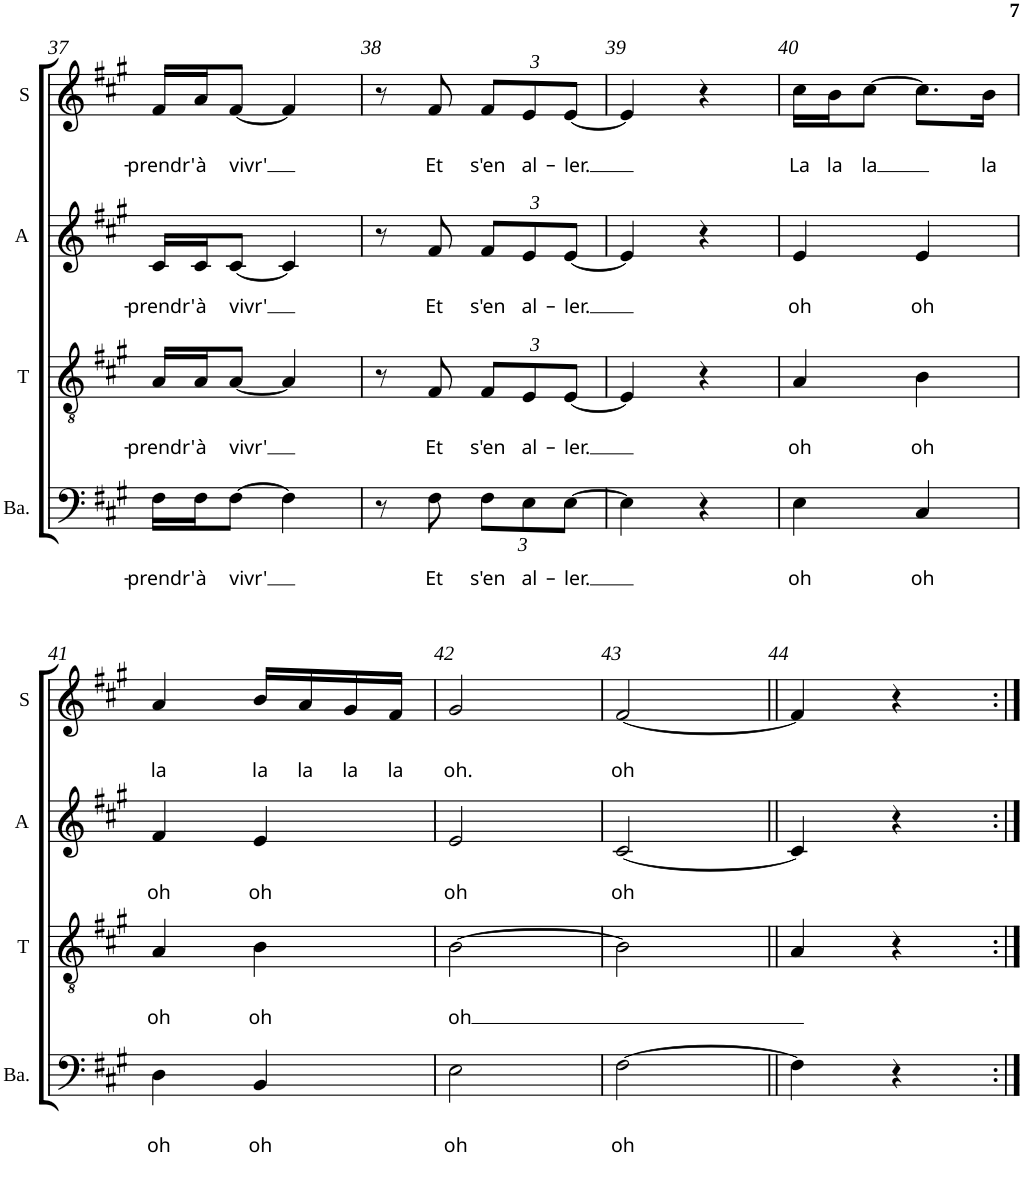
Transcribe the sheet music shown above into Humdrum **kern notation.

**kern	**text	**text	**kern	**text	**text	**kern	**text	**text	**kern	**text	**text
*part4	*part4	*part4	*part3	*part3	*part3	*part2	*part2	*part2	*part1	*part1	*part1
*staff4	*staff4	*staff4	*staff3	*staff3	*staff3	*staff2	*staff2	*staff2	*staff1	*staff1	*staff1
*I"Basse	*	*	*I"Ténor	*	*	*I"Alto	*	*	*I"Soprano	*	*
*I'Ba.	*	*	*I'T	*	*	*I'A	*	*	*I'S	*	*
!!LO:PB:g=z
*clefF4	*	*	*clefGv2	*	*	*clefG2	*	*	*clefG2	*	*
*k[f#c#g#]	*	*	*k[f#c#g#]	*	*	*k[f#c#g#]	*	*	*k[f#c#g#]	*	*
*f#:	*	*	*f#:	*	*	*f#:	*	*	*f#:	*	*
*M2/4	*	*	*M2/4	*	*	*M2/4	*	*	*M2/4	*	*
=37	=37	=37	=37	=37	=37	=37	=37	=37	=37	=37	=37
!	!	!LO:LY:b	!	!	!LO:LY:b	!	!	!LO:LY:b	!	!	!LO:LY:b
16F#\LL	.	-prendr'	16A/LL	.	-prendr'	16c#/LL	.	-prendr'	16f#/LL	.	-prendr'
!	!	!LO:LY:b	!	!	!LO:LY:b	!	!	!LO:LY:b	!	!	!LO:LY:b
16F#\J	.	à	16A/J	.	à	16c#/J	.	à	16a/J	.	à
!	!	!LO:LY:b	!	!	!LO:LY:b	!	!	!LO:LY:b	!	!	!LO:LY:b
[8F#\J	.	vivr'	[8A/J	.	vivr'	[8c#/J	.	vivr'	[8f#/J	.	vivr'
4F#\]	.	.	4A/]	.	.	4c#/]	.	.	4f#/]	.	.
=38	=38	=38	=38	=38	=38	=38	=38	=38	=38	=38	=38
8r	.	.	8r	.	.	8r	.	.	8r	.	.
!	!	!LO:LY:b	!	!	!LO:LY:b	!	!	!LO:LY:b	!	!	!LO:LY:b
8F#\	.	Et	8F#/	.	Et	8f#/	.	Et	8f#/	.	Et
*Xbrackettup	*	*	*	*	*	*	*	*	*	*	*
!	!	!LO:LY:b	!	!	!	!	!	!	!	!	!
*	*	*	*Xbrackettup	*	*	*	*	*	*	*	*
!	!	!	!	!	!LO:LY:b	!	!	!	!	!	!
*	*	*	*	*	*	*Xbrackettup	*	*	*	*	*
!	!	!	!	!	!	!	!	!LO:LY:b	!	!	!
*	*	*	*	*	*	*	*	*	*Xbrackettup	*	*
!	!	!	!	!	!	!	!	!	!	!	!LO:LY:b
12F#\L	.	s'en	12F#/L	.	s'en	12f#/L	.	s'en	12f#/L	.	s'en
!	!	!LO:LY:b	!	!	!LO:LY:b	!	!	!LO:LY:b	!	!	!LO:LY:b
12E\	.	al-	12E/	.	al-	12e/	.	al-	12e/	.	al-
!	!	!LO:LY:b	!	!	!LO:LY:b	!	!	!LO:LY:b	!	!	!LO:LY:b
[12E\J	.	-ler.	[12E/J	.	-ler.	[12e/J	.	-ler.	[12e/J	.	-ler.
=39	=39	=39	=39	=39	=39	=39	=39	=39	=39	=39	=39
4E\]	.	.	4E/]	.	.	4e/]	.	.	4e/]	.	.
4r	.	.	4r	.	.	4r	.	.	4r	.	.
=40	=40	=40	=40	=40	=40	=40	=40	=40	=40	=40	=40
!	!	!LO:LY:b	!	!	!LO:LY:b	!	!	!LO:LY:b	!	!	!LO:LY:b
4E\	.	oh	4A/	.	oh	4e/	.	oh	16cc#\LL	.	La
!	!	!	!	!	!	!	!	!	!	!	!LO:LY:b
.	.	.	.	.	.	.	.	.	16b\J	.	la
!	!	!	!	!	!	!	!	!	!	!	!LO:LY:b
.	.	.	.	.	.	.	.	.	[8cc#\J	.	la
!	!	!LO:LY:b	!	!	!LO:LY:b	!	!	!LO:LY:b	!	!	!
4C#/	.	oh	4B\	.	oh	4e/	.	oh	8.cc#\L]	.	.
!	!	!	!	!	!	!	!	!	!	!	!LO:LY:b
.	.	.	.	.	.	.	.	.	16b\Jk	.	la
!!LO:LB:g=z
=41	=41	=41	=41	=41	=41	=41	=41	=41	=41	=41	=41
!	!	!LO:LY:b	!	!	!LO:LY:b	!	!	!LO:LY:b	!	!	!LO:LY:b
4D\	.	oh	4A/	.	oh	4f#/	.	oh	4a/	.	la
!	!	!LO:LY:b	!	!	!LO:LY:b	!	!	!LO:LY:b	!	!	!LO:LY:b
4BB/	.	oh	4B\	.	oh	4e/	.	oh	16b/LL	.	la
!	!	!	!	!	!	!	!	!	!	!	!LO:LY:b
.	.	.	.	.	.	.	.	.	16a/	.	la
!	!	!	!	!	!	!	!	!	!	!	!LO:LY:b
.	.	.	.	.	.	.	.	.	16g#/	.	la
!	!	!	!	!	!	!	!	!	!	!	!LO:LY:b
.	.	.	.	.	.	.	.	.	16f#/JJ	.	la
=42	=42	=42	=42	=42	=42	=42	=42	=42	=42	=42	=42
!	!	!LO:LY:b	!	!	!LO:LY:b	!	!	!LO:LY:b	!	!	!LO:LY:b
2E\	.	oh	[2B\	.	oh	2e/	.	oh	2g#/	.	oh.
=43	=43	=43	=43	=43	=43	=43	=43	=43	=43	=43	=43
!	!	!LO:LY:b	!	!	!	!	!	!LO:LY:b	!	!	!LO:LY:b
[2F#\	.	oh	2B\]	.	.	[2c#/	.	oh	[2f#/	.	oh
=44||	=44||	=44||	=44||	=44||	=44||	=44||	=44||	=44||	=44||	=44||	=44||
4F#\]	.	.	4A/	.	.	4c#/]	.	.	4f#/]	.	.
4r	.	.	4r	.	.	4r	.	.	4r	.	.
=:|!	=:|!	=:|!	=:|!	=:|!	=:|!	=:|!	=:|!	=:|!	=:|!	=:|!	=:|!
*-	*-	*-	*-	*-	*-	*-	*-	*-	*-	*-	*-
